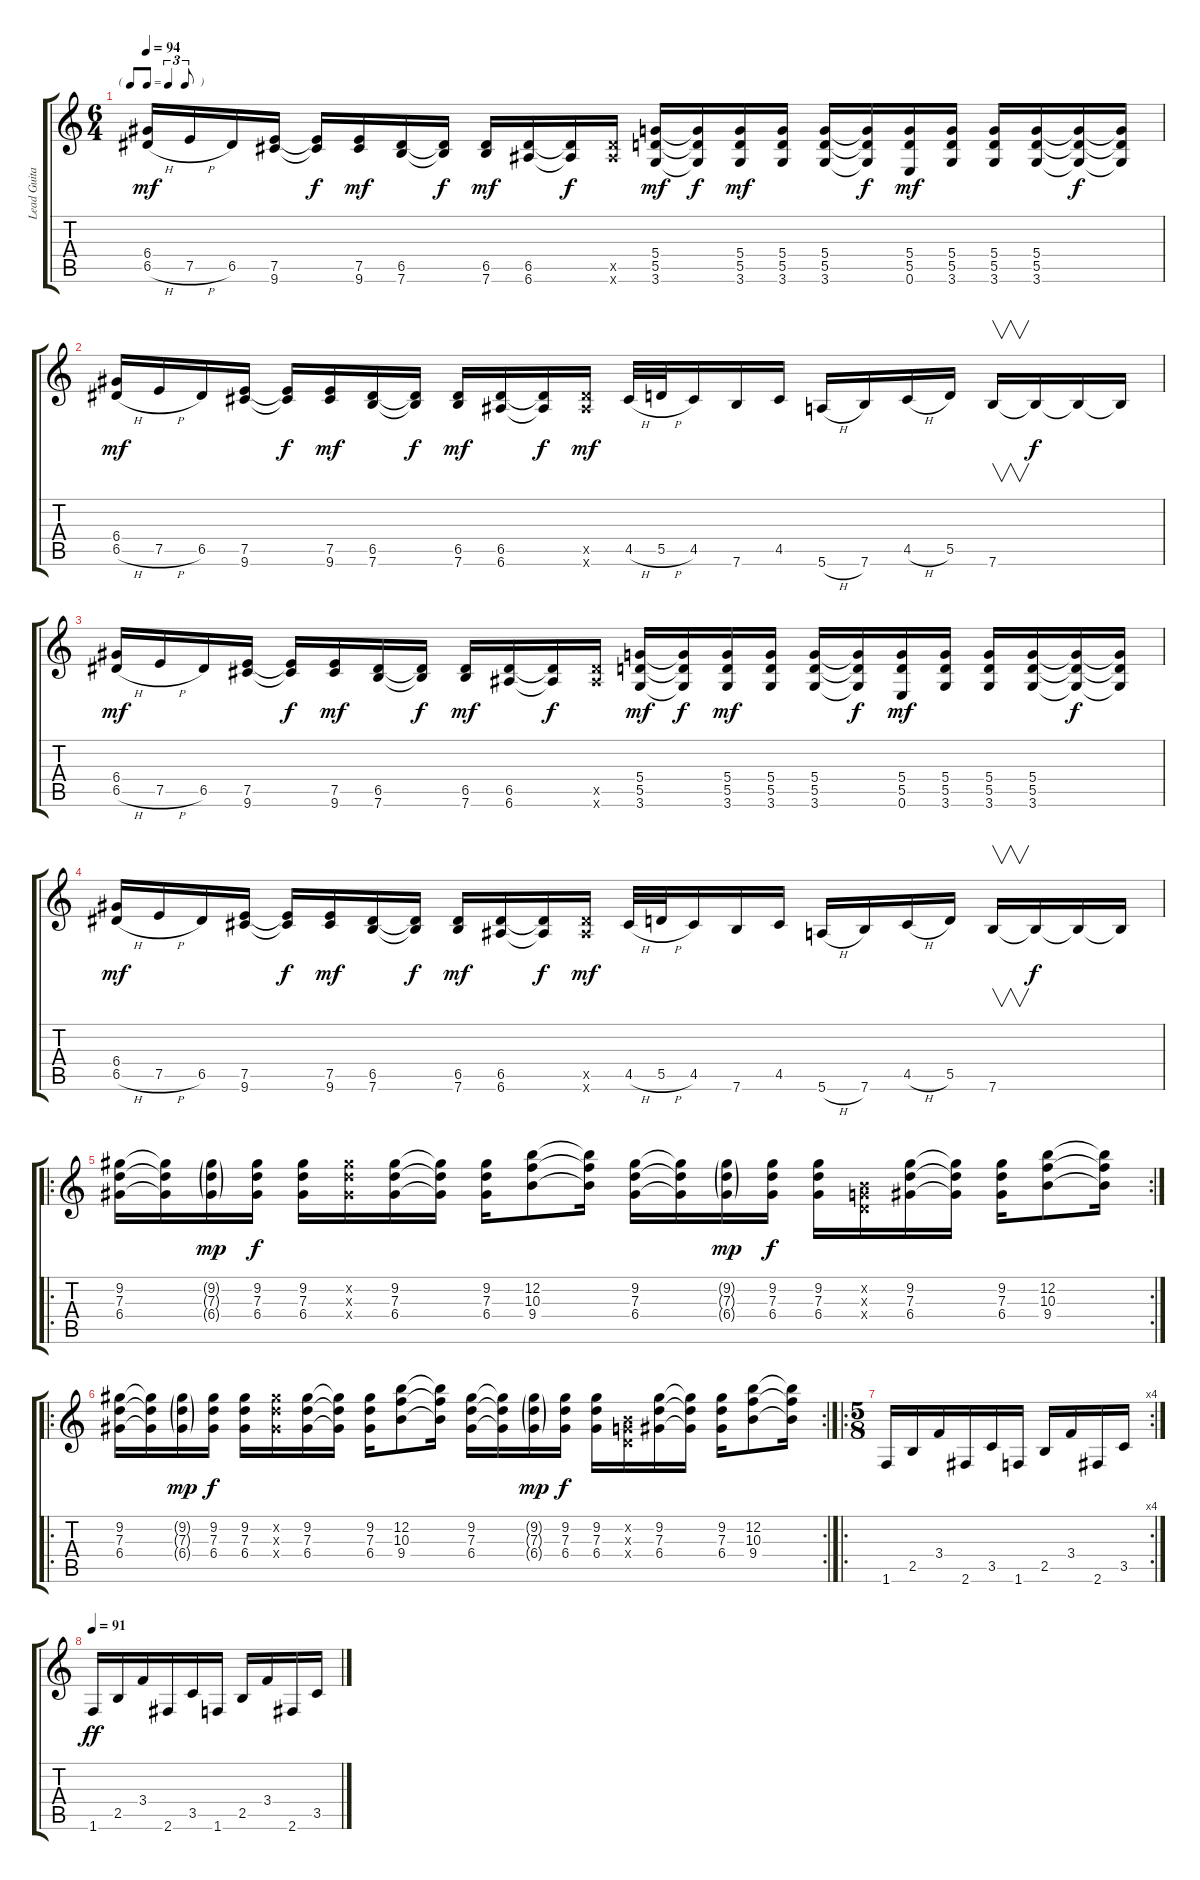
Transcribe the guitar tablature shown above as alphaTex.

\track ("Lead Guitar" "Lead Guita") {instrument overdrivenguitar}
\staff {score tabs}
\tuning (E4 B3 G3 D3 A2 E2) {hide}
\ts (6 4)
\tf triplet8th
\tempo 94
\clef g2
\ks c
(6.4 6.5{h}).16{dy mf} 7.5{h}.16 6.5.16 (7.5 9.6).16 (7.5{t} 9.6{t}).16{dy f} (7.5 9.6).16{dy mf} (6.5 7.6).16 (6.5{t} 7.6{t}).16{dy f} (6.5 7.6).16{dy mf} (6.5 6.6).16 (6.5{t} 6.6{t}).16{dy f} (6.5{x} 6.6{x}).16 (5.4 5.5 3.6).16{dy mf} (5.4{t} 5.5{t} 3.6{t}).16{dy f} (5.4 5.5 3.6).16{dy mf} (5.4 5.5 3.6).16 (5.4 5.5 3.6).16 (5.4{t} 5.5{t} 3.6{t}).16{dy f} (5.4 5.5 0.6).16{dy mf} (5.4 5.5 3.6).16 (5.4 5.5 3.6).16 (5.4 5.5 3.6).16 (5.4{t} 5.5{t} 3.6{t}).16{dy f} (5.4{t} 5.5{t} 3.6{t}).16 |
(6.4 6.5{h}).16{dy mf} 7.5{h}.16 6.5.16 (7.5 9.6).16 (7.5{t} 9.6{t}).16{dy f} (7.5 9.6).16{dy mf} (6.5 7.6).16 (6.5{t} 7.6{t}).16{dy f} (6.5 7.6).16{dy mf} (6.5 6.6).16 (6.5{t} 6.6{t}).16{dy f} (6.5{x} 6.6{x}).16{dy mf} 4.5{h}.32 5.5{h}.32 4.5.16 7.6.16 4.5.16 5.6{h}.16 7.6.16 4.5{h}.16 5.5.16 7.6.16{v} 7.6{t}.16{dy f} 7.6{t}.16 7.6{t}.16 |
(6.4 6.5{h}).16{dy mf} 7.5{h}.16 6.5.16 (7.5 9.6).16 (7.5{t} 9.6{t}).16{dy f} (7.5 9.6).16{dy mf} (6.5 7.6).16 (6.5{t} 7.6{t}).16{dy f} (6.5 7.6).16{dy mf} (6.5 6.6).16 (6.5{t} 6.6{t}).16{dy f} (6.5{x} 6.6{x}).16 (5.4 5.5 3.6).16{dy mf} (5.4{t} 5.5{t} 3.6{t}).16{dy f} (5.4 5.5 3.6).16{dy mf} (5.4 5.5 3.6).16 (5.4 5.5 3.6).16 (5.4{t} 5.5{t} 3.6{t}).16{dy f} (5.4 5.5 0.6).16{dy mf} (5.4 5.5 3.6).16 (5.4 5.5 3.6).16 (5.4 5.5 3.6).16 (5.4{t} 5.5{t} 3.6{t}).16{dy f} (5.4{t} 5.5{t} 3.6{t}).16 |
(6.4 6.5{h}).16{dy mf} 7.5{h}.16 6.5.16 (7.5 9.6).16 (7.5{t} 9.6{t}).16{dy f} (7.5 9.6).16{dy mf} (6.5 7.6).16 (6.5{t} 7.6{t}).16{dy f} (6.5 7.6).16{dy mf} (6.5 6.6).16 (6.5{t} 6.6{t}).16{dy f} (6.5{x} 6.6{x}).16{dy mf} 4.5{h}.32 5.5{h}.32 4.5.16 7.6.16 4.5.16 5.6{h}.16 7.6.16 4.5{h}.16 5.5.16 7.6.16{v} 7.6{t}.16{dy f} 7.6{t}.16 7.6{t}.16 |
\ro
\rc 2
(9.2 7.3 6.4).16 (9.2{t} 7.3{t} 6.4{t}).16 (9.2{g} 7.3{g} 6.4{g}).16{dy mp} (9.2 7.3 6.4).16{dy f} (9.2 7.3 6.4).16 (9.2{x} 7.3{x} 6.4{x}).16 (9.2 7.3 6.4).16 (9.2{t} 7.3{t} 6.4{t}).16 (9.2 7.3 6.4).16 (12.2 10.3 9.4).8 (12.2{t} 10.3{t} 9.4{t}).16 (9.2 7.3 6.4).16 (9.2{t} 7.3{t} 6.4{t}).16 (9.2{g} 7.3{g} 6.4{g}).16{dy mp} (9.2 7.3 6.4).16{dy f} (9.2 7.3 6.4).16 (0.2{x} 0.3{x} 0.4{x}).16 (9.2 7.3 6.4).16 (9.2{t} 7.3{t} 6.4{t}).16 (9.2 7.3 6.4).16 (12.2 10.3 9.4).8 (12.2{t} 10.3{t} 9.4{t}).16 |
\ro
\rc 2
(9.2 7.3 6.4).16 (9.2{t} 7.3{t} 6.4{t}).16 (9.2{g} 7.3{g} 6.4{g}).16{dy mp} (9.2 7.3 6.4).16{dy f} (9.2 7.3 6.4).16 (9.2{x} 7.3{x} 6.4{x}).16 (9.2 7.3 6.4).16 (9.2{t} 7.3{t} 6.4{t}).16 (9.2 7.3 6.4).16 (12.2 10.3 9.4).8 (12.2{t} 10.3{t} 9.4{t}).16 (9.2 7.3 6.4).16 (9.2{t} 7.3{t} 6.4{t}).16 (9.2{g} 7.3{g} 6.4{g}).16{dy mp} (9.2 7.3 6.4).16{dy f} (9.2 7.3 6.4).16 (0.2{x} 0.3{x} 0.4{x}).16 (9.2 7.3 6.4).16 (9.2{t} 7.3{t} 6.4{t}).16 (9.2 7.3 6.4).16 (12.2 10.3 9.4).8 (12.2{t} 10.3{t} 9.4{t}).16 |
\ro
\rc 4
\ts (5 8)
1.6.16 2.5.16 3.4.16 2.6.16 3.5.16 1.6.16 2.5.16 3.4.16 2.6.16 3.5.16 |
\tempo 91
1.6.16{dy ff} 2.5.16 3.4.16 2.6.16 3.5.16 1.6.16 2.5.16 3.4.16 2.6.16 3.5.16
